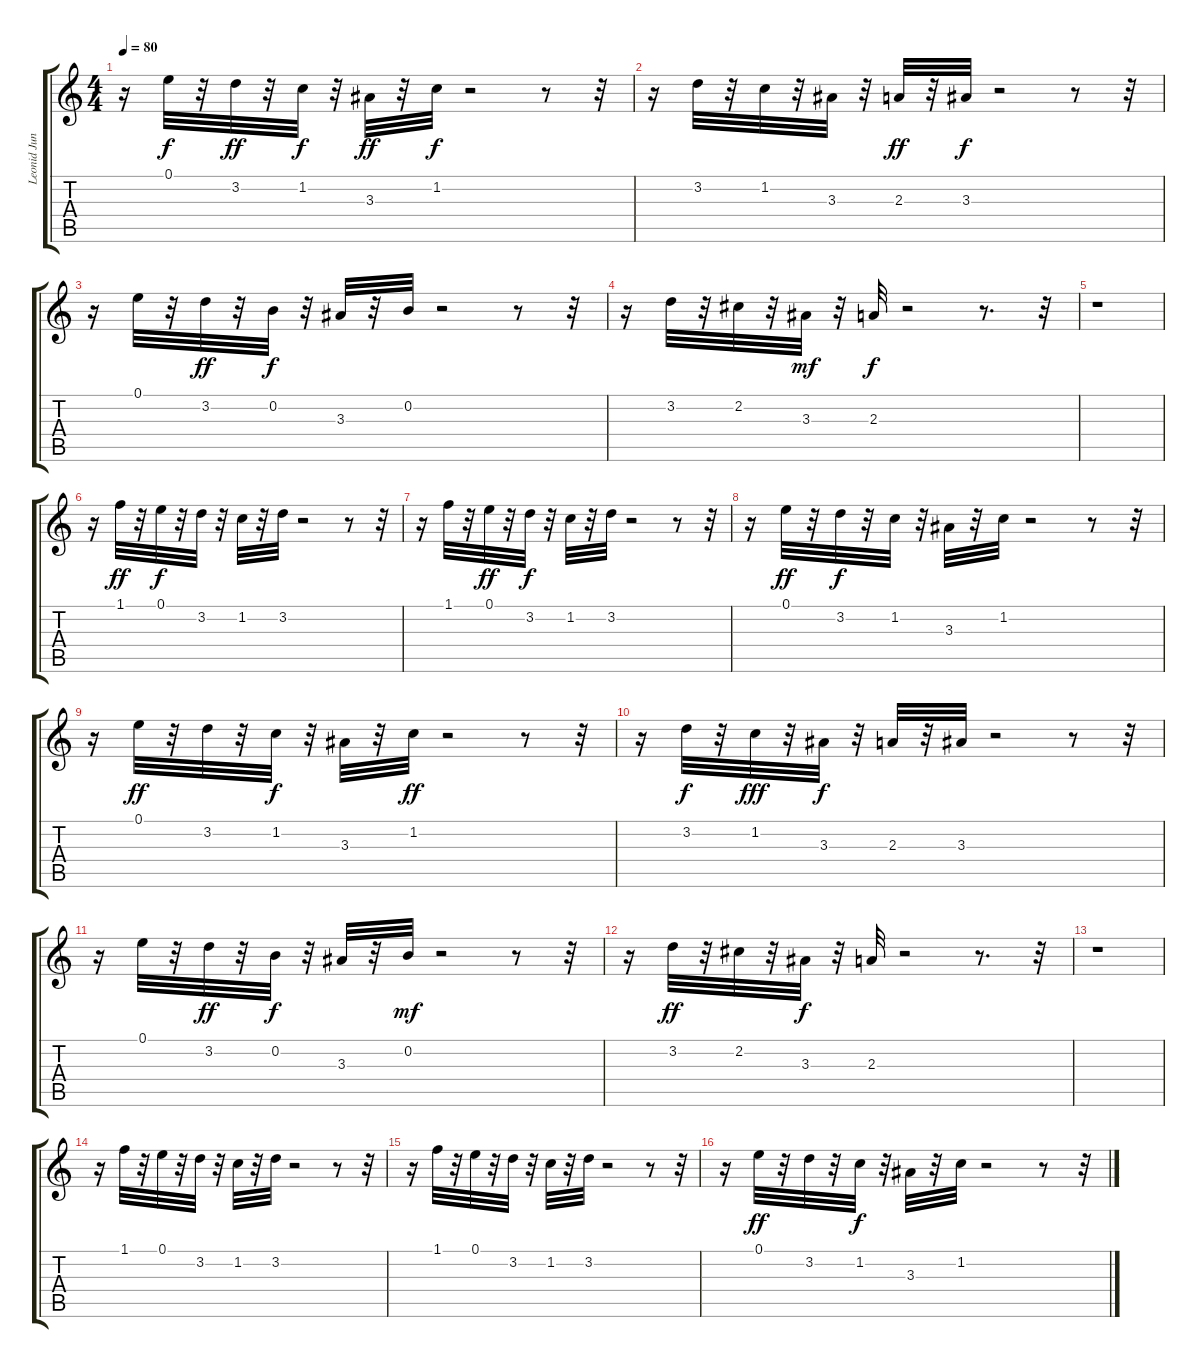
\track ("Leonid Jung" "Leonid Jun") {instrument electricguitarclean}
\staff {score tabs}
\tuning (E4 B3 G3 D3 A2 E2) {hide}
\ts (4 4)
\tempo 80
\clef g2
\ks c
r.16{dy f} 0.1.32 r.32 3.2.32{dy ff} r.32 1.2.32{dy f} r.32 3.3.32{dy ff} r.32 1.2.32{dy f} r.2 r.8 r.32 |
r.16 3.2.32 r.32 1.2.32 r.32 3.3.32 r.32 2.3.32{dy ff} r.32 3.3.32{dy f} r.2 r.8 r.32 |
r.16 0.1.32 r.32 3.2.32{dy ff} r.32 0.2.32{dy f} r.32 3.3.32 r.32 0.2.32 r.2 r.8 r.32 |
r.16 3.2.32 r.32 2.2.32 r.32 3.3.32{dy mf} r.32 2.3.32{dy f} r.2 r.8{d} r.32 |
r.1 |
r.16 1.1.32{dy ff} r.32 0.1.32{dy f} r.32 3.2.32 r.32 1.2.32 r.32 3.2.32 r.2 r.8 r.32 |
r.16 1.1.32 r.32 0.1.32{dy ff} r.32 3.2.32{dy f} r.32 1.2.32 r.32 3.2.32 r.2 r.8 r.32 |
r.16 0.1.32{dy ff} r.32 3.2.32{dy f} r.32 1.2.32 r.32 3.3.32 r.32 1.2.32 r.2 r.8 r.32 |
r.16 0.1.32{dy ff} r.32 3.2.32 r.32 1.2.32{dy f} r.32 3.3.32 r.32 1.2.32{dy ff} r.2 r.8 r.32 |
r.16 3.2.32{dy f} r.32 1.2.32{dy fff} r.32 3.3.32{dy f} r.32 2.3.32 r.32 3.3.32 r.2 r.8 r.32 |
r.16 0.1.32 r.32 3.2.32{dy ff} r.32 0.2.32{dy f} r.32 3.3.32 r.32 0.2.32{dy mf} r.2 r.8 r.32 |
r.16 3.2.32{dy ff} r.32 2.2.32 r.32 3.3.32{dy f} r.32 2.3.32 r.2 r.8{d} r.32 |
r.1 |
r.16 1.1.32 r.32 0.1.32 r.32 3.2.32 r.32 1.2.32 r.32 3.2.32 r.2 r.8 r.32 |
r.16 1.1.32 r.32 0.1.32 r.32 3.2.32 r.32 1.2.32 r.32 3.2.32 r.2 r.8 r.32 |
r.16 0.1.32{dy ff} r.32 3.2.32 r.32 1.2.32{dy f} r.32 3.3.32 r.32 1.2.32 r.2 r.8 r.32
